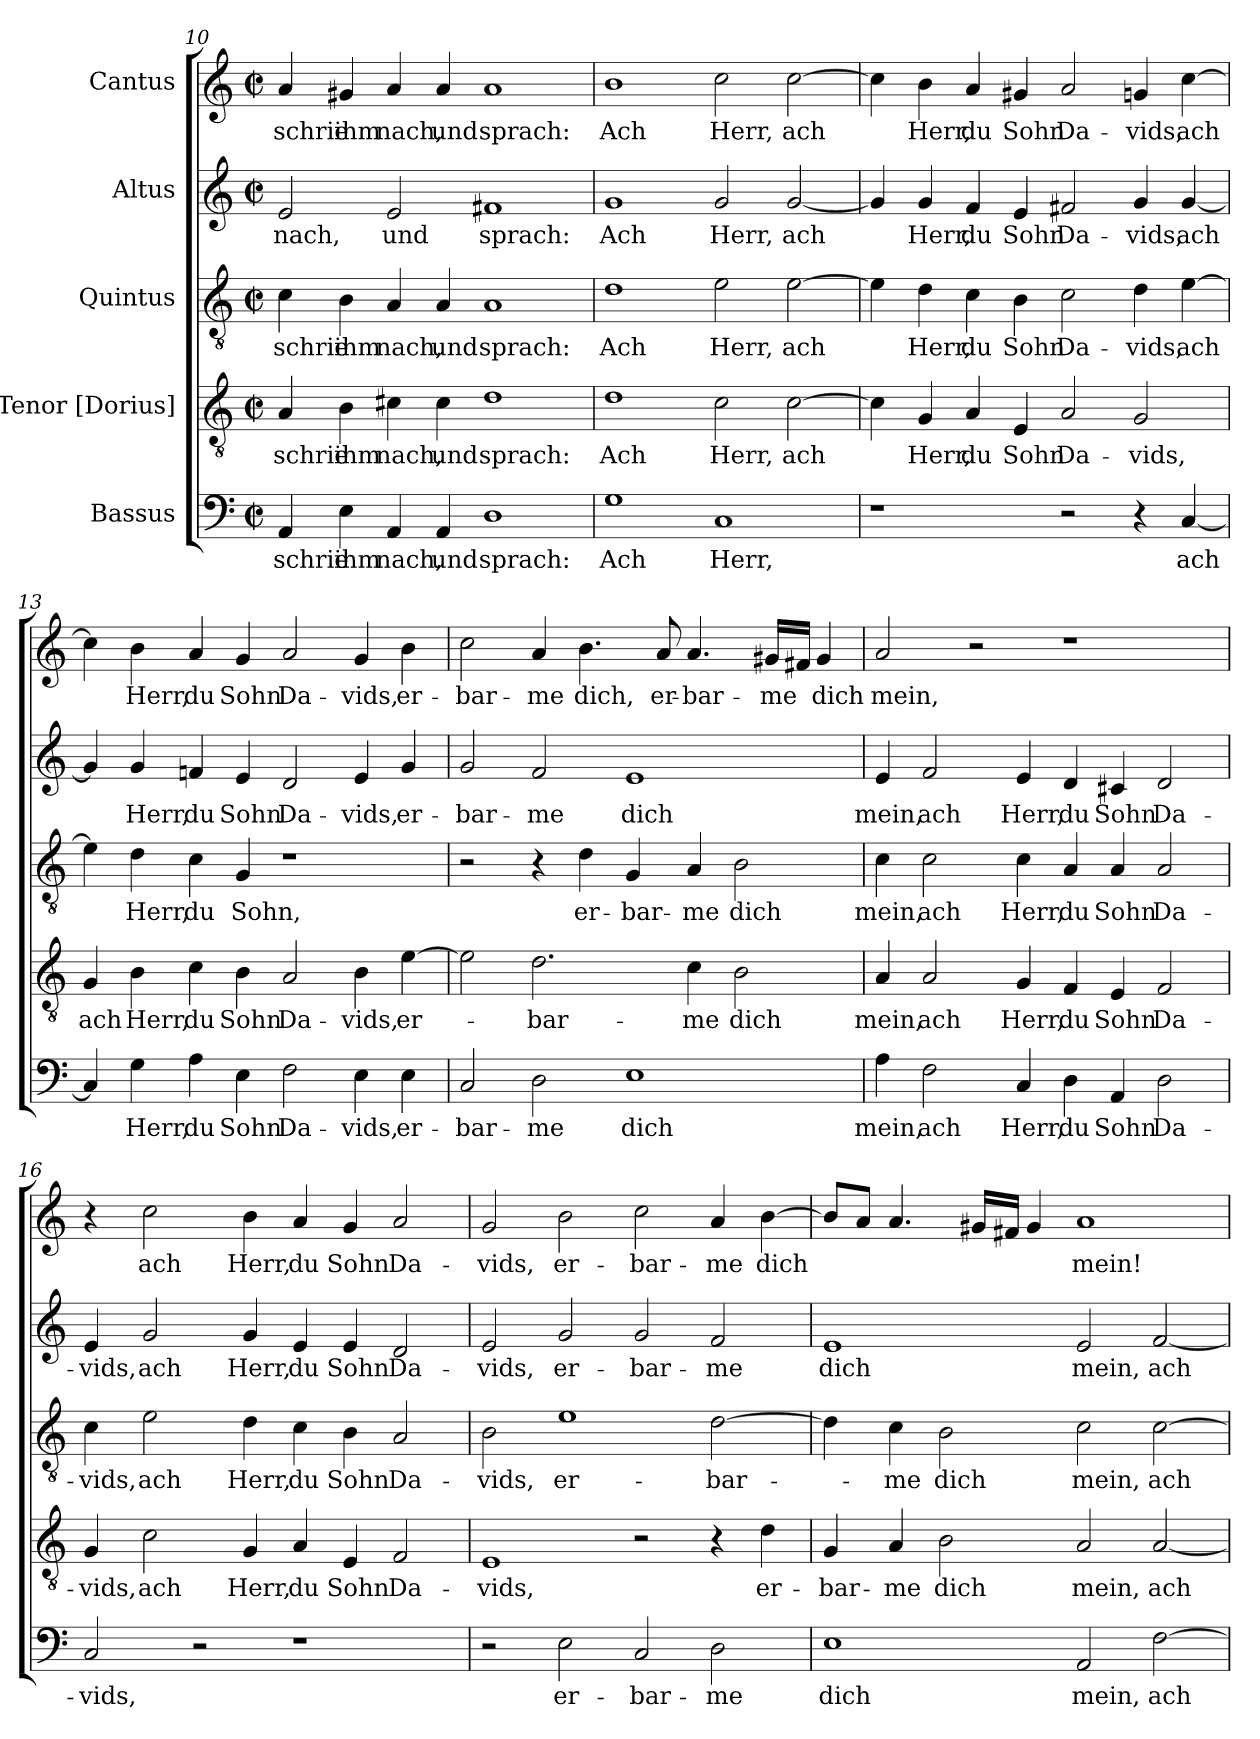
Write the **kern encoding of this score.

**kern	**text	**kern	**text	**kern	**text	**kern	**text	**kern	**text
*part5	*part5	*part4	*part4	*part3	*part3	*part2	*part2	*part1	*part1
*staff5	*staff5	*staff4	*staff4	*staff3	*staff3	*staff2	*staff2	*staff1	*staff1
*I"Bassus	*	*I"Tenor [Dorius]	*	*I"Quintus	*	*I"Altus	*	*I"Cantus	*
!!LO:PB:g=z
*clefF4	*	*clefGv2	*	*clefGv2	*	*clefG2	*	*clefG2	*
*k[]	*	*k[]	*	*k[]	*	*k[]	*	*k[]	*
*M4/2	*	*M4/2	*	*M4/2	*	*M4/2	*	*M4/2	*
*met(c|)	*	*met(c|)	*	*met(c|)	*	*met(c|)	*	*met(c|)	*
=10	=10	=10	=10	=10	=10	=10	=10	=10	=10
!	!LO:LY:b	!	!LO:LY:b	!	!LO:LY:b	!	!LO:LY:b	!	!LO:LY:b
4AA/	schrie	4A/	schrie	4c\	schrie	2e/	nach,	4a/	schrie
!	!LO:LY:b	!	!LO:LY:b	!	!LO:LY:b	!	!	!	!LO:LY:b
4E\	ihm	4B\	ihm	4B\	ihm	.	.	4g#X/	ihm
!	!LO:LY:b	!	!LO:LY:b	!	!LO:LY:b	!	!LO:LY:b	!	!LO:LY:b
4AA/	nach,	4c#X\	nach,	4A/	nach,	2e/	und	4a/	nach,
!	!LO:LY:b	!	!LO:LY:b	!	!LO:LY:b	!	!	!	!LO:LY:b
4AA/	und	4c#\	und	4A/	und	.	.	4a/	und
!	!LO:LY:b	!	!LO:LY:b	!	!LO:LY:b	!	!LO:LY:b	!	!LO:LY:b
1D	sprach:	1d	sprach:	1A	sprach:	1f#X	sprach:	1a	sprach:
=11	=11	=11	=11	=11	=11	=11	=11	=11	=11
!	!LO:LY:b	!	!LO:LY:b	!	!LO:LY:b	!	!LO:LY:b	!	!LO:LY:b
1G	Ach	1d	Ach	1d	Ach	1g	Ach	1b	Ach
!	!LO:LY:b	!	!LO:LY:b	!	!LO:LY:b	!	!LO:LY:b	!	!LO:LY:b
1C	Herr,	2c\	Herr,	2e\	Herr,	2g/	Herr,	2cc\	Herr,
!	!	!	!LO:LY:b	!	!LO:LY:b	!	!LO:LY:b	!	!LO:LY:b
.	.	[2c\	ach	[2e\	ach	[2g/	ach	[2cc\	ach
=12	=12	=12	=12	=12	=12	=12	=12	=12	=12
1r	.	4c\]	.	4e\]	.	4g/]	.	4cc\]	.
!	!	!	!LO:LY:b	!	!LO:LY:b	!	!LO:LY:b	!	!LO:LY:b
.	.	4G/	Herr,	4d\	Herr,	4g/	Herr,	4b\	Herr,
!	!	!	!LO:LY:b	!	!LO:LY:b	!	!LO:LY:b	!	!LO:LY:b
.	.	4A/	du	4c\	du	4f/	du	4a/	du
!	!	!	!LO:LY:b	!	!LO:LY:b	!	!LO:LY:b	!	!LO:LY:b
.	.	4E/	Sohn	4B\	Sohn	4e/	Sohn	4g#X/	Sohn
!	!	!	!LO:LY:b	!	!LO:LY:b	!	!LO:LY:b	!	!LO:LY:b
2r	.	2A/	Da-	2c\	Da-	2f#X/	Da-	2a/	Da-
!	!	!	!LO:LY:b	!	!LO:LY:b	!	!LO:LY:b	!	!LO:LY:b
4r	.	2G/	-vids,	4d\	-vids,	4g/	-vids,	4gn/	-vids,
!	!LO:LY:b	!	!	!	!LO:LY:b	!	!LO:LY:b	!	!LO:LY:b
[4C/	ach	.	.	[4e\	ach	[4g/	ach	[4cc\	ach
!!LO:LB:g=z
=13	=13	=13	=13	=13	=13	=13	=13	=13	=13
!	!	!	!LO:LY:b	!	!	!	!	!	!
4C/]	.	4G/	ach	4e\]	.	4g/]	.	4cc\]	.
!	!LO:LY:b	!	!LO:LY:b	!	!LO:LY:b	!	!LO:LY:b	!	!LO:LY:b
4G\	Herr,	4B\	Herr,	4d\	Herr,	4g/	Herr,	4b\	Herr,
!	!LO:LY:b	!	!LO:LY:b	!	!LO:LY:b	!	!LO:LY:b	!	!LO:LY:b
4A\	du	4c\	du	4c\	du	4fn/	du	4a/	du
!	!LO:LY:b	!	!LO:LY:b	!	!LO:LY:b	!	!LO:LY:b	!	!LO:LY:b
4E\	Sohn	4B\	Sohn	4G/	Sohn,	4e/	Sohn	4g/	Sohn
!	!LO:LY:b	!	!LO:LY:b	!	!	!	!LO:LY:b	!	!LO:LY:b
2F\	Da-	2A/	Da-	1r	.	2d/	Da-	2a/	Da-
!	!LO:LY:b	!	!LO:LY:b	!	!	!	!LO:LY:b	!	!LO:LY:b
4E\	-vids,	4B\	-vids,	.	.	4e/	-vids,	4g/	-vids,
!	!LO:LY:b	!	!LO:LY:b	!	!	!	!LO:LY:b	!	!LO:LY:b
4E\	er-	[4e\	er-	.	.	4g/	er-	4b\	er-
=14	=14	=14	=14	=14	=14	=14	=14	=14	=14
!	!LO:LY:b	!	!	!	!	!	!LO:LY:b	!	!LO:LY:b
2C/	-bar-	2e\]	.	2r	.	2g/	-bar-	2cc\	-bar-
!	!LO:LY:b	!	!LO:LY:b	!	!	!	!LO:LY:b	!	!LO:LY:b
2D\	-me	2.d\	-bar-	4r	.	2f/	-me	4a/	-me
!	!	!	!	!	!LO:LY:b	!	!	!	!LO:LY:b
.	.	.	.	4d\	er-	.	.	4.b\	dich,
!	!LO:LY:b	!	!	!	!LO:LY:b	!	!LO:LY:b	!	!
1E	dich	.	.	4G/	-bar-	1e	dich	.	.
!	!	!	!	!	!	!	!	!	!LO:LY:b
.	.	.	.	.	.	.	.	8a/	er-
!	!	!	!LO:LY:b	!	!LO:LY:b	!	!	!	!LO:LY:b
.	.	4c\	-me	4A/	-me	.	.	4.a/	-bar-
!	!	!	!LO:LY:b	!	!LO:LY:b	!	!	!	!
.	.	2B\	dich	2B\	dich	.	.	.	.
!	!	!	!	!	!	!	!	!	!LO:LY:b
.	.	.	.	.	.	.	.	16g#X/LL	-me
.	.	.	.	.	.	.	.	16f#X/JJ	.
!	!	!	!	!	!	!	!	!	!LO:LY:b
.	.	.	.	.	.	.	.	4g#/	dich
!!LO:PB:g=z
=15	=15	=15	=15	=15	=15	=15	=15	=15	=15
!	!LO:LY:b	!	!LO:LY:b	!	!LO:LY:b	!	!LO:LY:b	!	!LO:LY:b
4A\	mein,	4A/	mein,	4c\	mein,	4e/	mein,	2a/	mein,
!	!LO:LY:b	!	!LO:LY:b	!	!LO:LY:b	!	!LO:LY:b	!	!
2F\	ach	2A/	ach	2c\	ach	2f/	ach	.	.
.	.	.	.	.	.	.	.	2r	.
!	!LO:LY:b	!	!LO:LY:b	!	!LO:LY:b	!	!LO:LY:b	!	!
4C/	Herr,	4G/	Herr,	4c\	Herr,	4e/	Herr,	.	.
!	!LO:LY:b	!	!LO:LY:b	!	!LO:LY:b	!	!LO:LY:b	!	!
4D\	du	4F/	du	4A/	du	4d/	du	1r	.
!	!LO:LY:b	!	!LO:LY:b	!	!LO:LY:b	!	!LO:LY:b	!	!
4AA/	Sohn	4E/	Sohn	4A/	Sohn	4c#X/	Sohn	.	.
!	!LO:LY:b	!	!LO:LY:b	!	!LO:LY:b	!	!LO:LY:b	!	!
2D\	Da-	2F/	Da-	2A/	Da-	2d/	Da-	.	.
=16	=16	=16	=16	=16	=16	=16	=16	=16	=16
!	!LO:LY:b	!	!LO:LY:b	!	!LO:LY:b	!	!LO:LY:b	!	!
2C/	-vids,	4G/	-vids,	4c\	-vids,	4e/	-vids,	4r	.
!	!	!	!LO:LY:b	!	!LO:LY:b	!	!LO:LY:b	!	!LO:LY:b
.	.	2c\	ach	2e\	ach	2g/	ach	2cc\	ach
2r	.	.	.	.	.	.	.	.	.
!	!	!	!LO:LY:b	!	!LO:LY:b	!	!LO:LY:b	!	!LO:LY:b
.	.	4G/	Herr,	4d\	Herr,	4g/	Herr,	4b\	Herr,
!	!	!	!LO:LY:b	!	!LO:LY:b	!	!LO:LY:b	!	!LO:LY:b
1r	.	4A/	du	4c\	du	4e/	du	4a/	du
!	!	!	!LO:LY:b	!	!LO:LY:b	!	!LO:LY:b	!	!LO:LY:b
.	.	4E/	Sohn	4B\	Sohn	4e/	Sohn	4g/	Sohn
!	!	!	!LO:LY:b	!	!LO:LY:b	!	!LO:LY:b	!	!LO:LY:b
.	.	2F/	Da-	2A/	Da-	2d/	Da-	2a/	Da-
=17	=17	=17	=17	=17	=17	=17	=17	=17	=17
!	!	!	!LO:LY:b	!	!LO:LY:b	!	!LO:LY:b	!	!LO:LY:b
2r	.	1E	-vids,	2B\	-vids,	2e/	-vids,	2g/	-vids,
!	!LO:LY:b	!	!	!	!LO:LY:b	!	!LO:LY:b	!	!LO:LY:b
2E\	er-	.	.	1e	er-	2g/	er-	2b\	er-
!	!LO:LY:b	!	!	!	!	!	!LO:LY:b	!	!LO:LY:b
2C/	-bar-	2r	.	.	.	2g/	-bar-	2cc\	-bar-
!	!LO:LY:b	!	!	!	!LO:LY:b	!	!LO:LY:b	!	!LO:LY:b
2D\	-me	4r	.	[2d\	-bar-	2f/	-me	4a/	-me
!	!	!	!LO:LY:b	!	!	!	!	!	!LO:LY:b
.	.	4d\	er-	.	.	.	.	[4b\	dich
!!LO:LB:g=z
=18	=18	=18	=18	=18	=18	=18	=18	=18	=18
!	!LO:LY:b	!	!LO:LY:b	!	!	!	!LO:LY:b	!	!
1E	dich	4G/	-bar-	4d\]	.	1e	dich	8b/L]	.
.	.	.	.	.	.	.	.	8a/J	.
!	!	!	!LO:LY:b	!	!LO:LY:b	!	!	!	!
.	.	4A/	-me	4c\	-me	.	.	4.a/	.
!	!	!	!LO:LY:b	!	!LO:LY:b	!	!	!	!
.	.	2B\	dich	2B\	dich	.	.	.	.
.	.	.	.	.	.	.	.	16g#X/LL	.
.	.	.	.	.	.	.	.	16f#X/JJ	.
.	.	.	.	.	.	.	.	4g#/	.
!	!LO:LY:b	!	!LO:LY:b	!	!LO:LY:b	!	!LO:LY:b	!	!LO:LY:b
2AA/	mein,	2A/	mein,	2c\	mein,	2e/	mein,	1a	mein!
!	!LO:LY:b	!	!LO:LY:b	!	!LO:LY:b	!	!LO:LY:b	!	!
[2F\	ach	[2A/	ach	[2c\	ach	[2f/	ach	.	.
=	=	=	=	=	=	=	=	=	=
*-	*-	*-	*-	*-	*-	*-	*-	*-	*-
